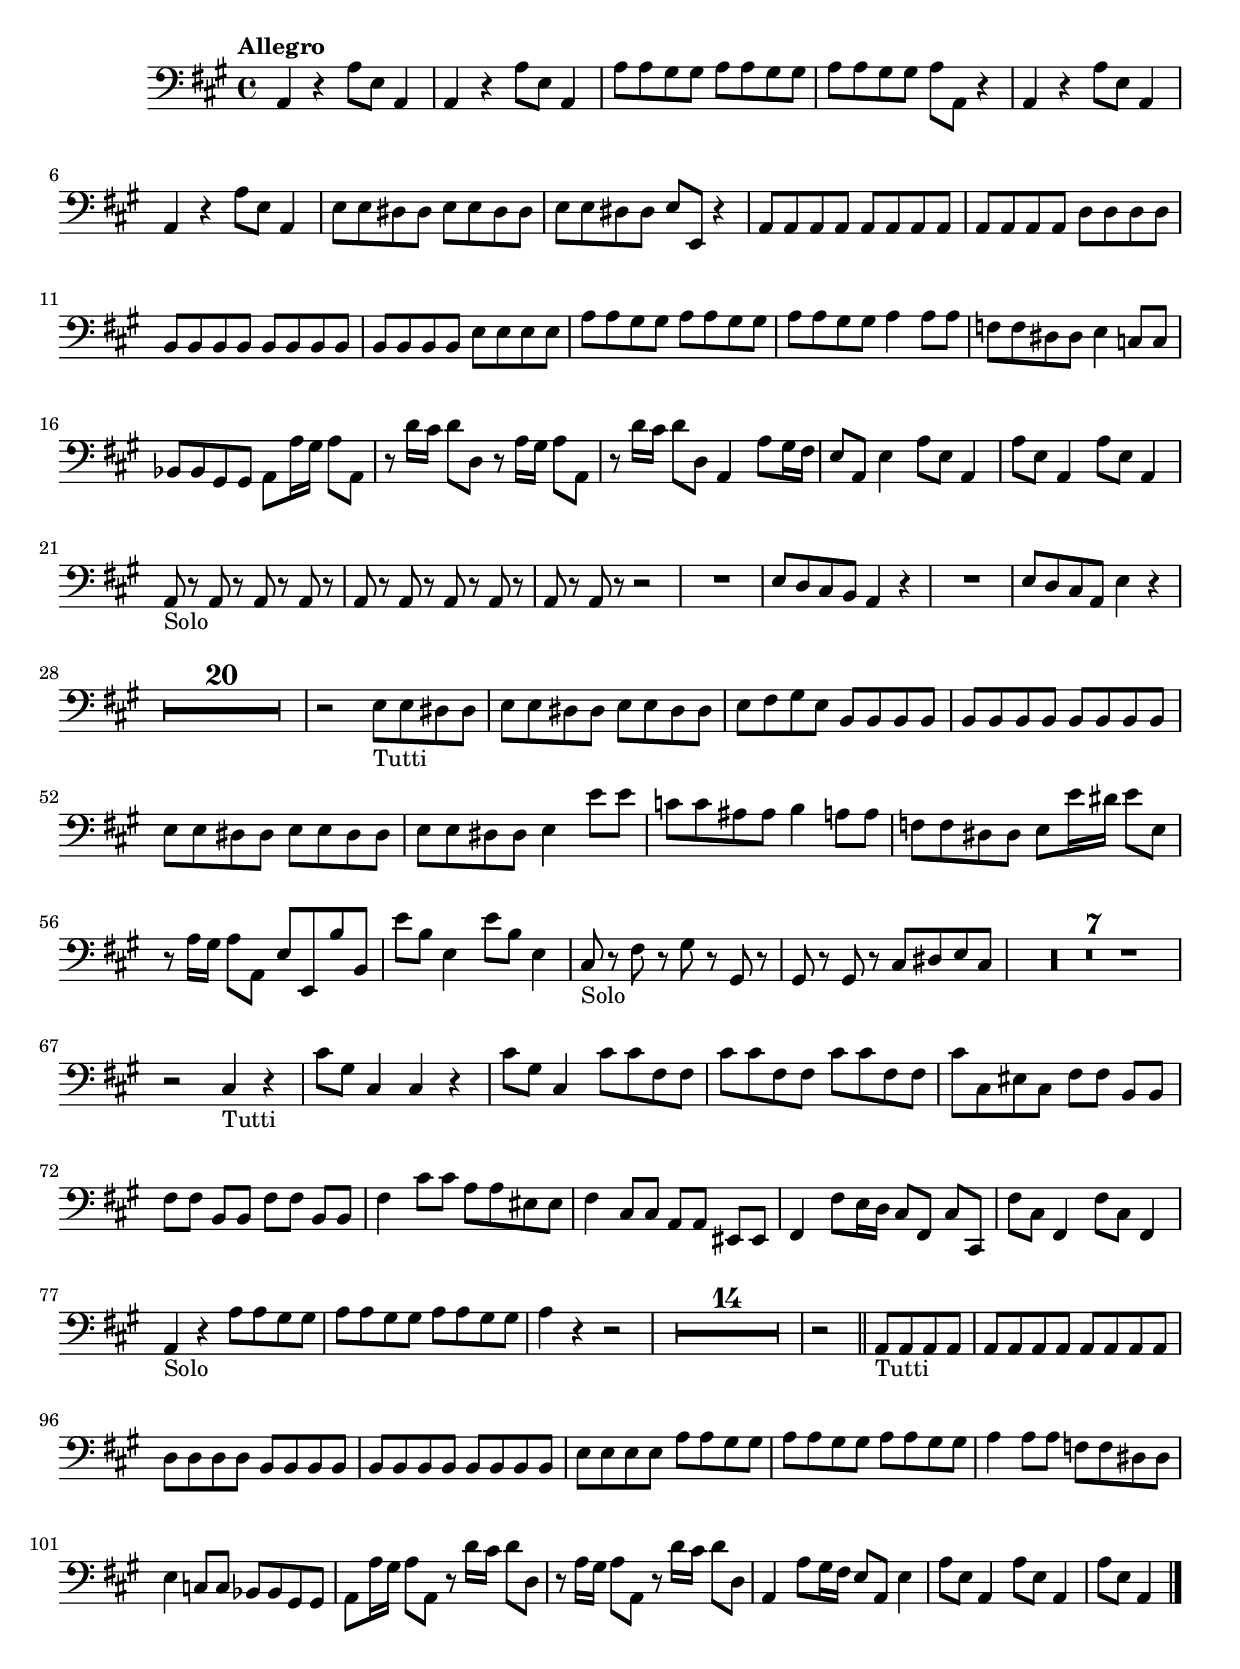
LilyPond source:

\version "2.20.0"
\language "english"

OrganoVioloncello = \new Staff {
  \clef bass
  \time 4/4
  \key a \major
  \relative c {
    \tempo "Allegro"

    a4 r a'8 e a,4 |
    a4 r a'8 e a,4 |
    a'8 a gs gs a a gs gs |
    a a gs gs a a, r4 |

    a4 r a'8 e a,4 |
    a4 r a'8 e a,4 |
    e'8 e ds ds e e ds ds |
    e e ds ds e e, r4 |

    a8 a a a a a a a |
    a a a a d d d d |
    b b b b b b b b |
    b b b b e e e e |

    a a gs gs a a gs gs |
    a a gs gs a4 a8 a |
    f f ds ds e4 c8 c |
    bf bf gs gs a a'16 gs a8 a, |

    r d'16 cs d8 d, r a'16 gs a8 a, |
    r d'16 cs d8 d, a4 a'8 gs16 fs |
    e8 a, e'4 a8 e a,4 |
    a'8 e a,4 a'8 e a,4 |

    % Solo
    a8-"Solo" r a r a r a r |
    a r a r a r a r |
    a8 r a r r2 |

    \compressMMRests R1*1

    e'8 d cs b a4 r |

    \compressMMRests R1*1

    e'8 d cs a e'4 r |

    \compressMMRests R1*20

    %Tutti
    r2 e8-"Tutti" e ds ds |
    e e ds ds e e ds ds |
    e fs gs e b b b b |
    b b b b b b b b |

    e e ds ds e e ds ds |
    e e ds ds e4 e'8 e |
    c c as as b4 a8 a |
    f f ds ds e e'16 ds e8 e, |

    r a16 gs a8[ a,] e' e, b'' b, |
    e' b e,4 e'8 b e,4 |

    %Solo
    cs8-"Solo" r fs r gs r gs, r |
    gs r gs r cs ds e cs |

    \compressMMRests R1*7

    %Tutti
    r2 cs4-"Tutti" r |
    cs'8 gs cs,4 cs r |
    cs'8 gs cs,4 cs'8 cs fs, fs |
    cs' cs fs, fs cs' cs fs, fs |

    cs' cs, es cs fs[ fs] b,[ b] |
    fs'[ fs] b,[ b] fs'[ fs] b,[ b] |
    fs'4 cs'8 cs a a es es |
    fs4 cs8 cs a[ a] es[ es] |

    fs4 fs'8 e16 d cs8[ fs,] cs'[ cs,] |
    fs' cs fs,4 fs'8 cs fs,4 |

    %Solo
    a-"Solo" r a'8 a gs gs |
    a a gs gs a a gs gs |
    a4 r r2 |

    \compressMMRests R1*14

    r2 \bar "||"

    % This section is completely missing in the Michel-Charles le Cene 1727 manuscript

     a,8-"Tutti" a a a |
    a a a a a a a a |
    d d d d b b b b |
    b b b b b b b b |
    e e e e a a gs gs |

    a a gs gs a a gs gs |
    a4 a8 a f f ds ds |
    e4 c8 c bf bf gs gs |
    a a'16 gs a8 a, r d'16 cs d8 d, |

    r a'16 gs a8 a, r d'16 cs d8 d, |
    a4 a'8 gs16 fs e8 a, e'4 |
    a8 e a,4 a'8 e a,4 |
    a'8 e a,4 \bar "|."
  }
}


global = {
  \time 4/4
  \key a \major
}

\score {
  \new StaffGroup <<
    \OrganoVioloncello
  >>
  \layout { }
}
